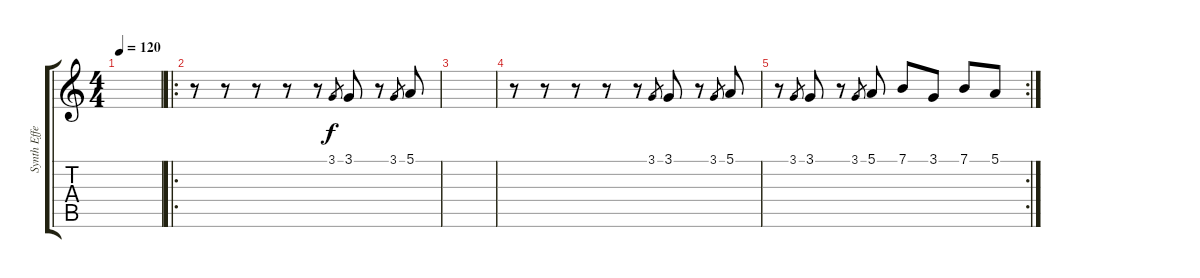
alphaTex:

\track ("Synth Effects (bridge)" "Synth Effe") {instrument orchestrahit}
\staff {score tabs}
\tuning (E4 B3 G3 D3 A2 E2) {hide}
\ts (4 4)
\tempo 120
\clef g2
\ks c
|
\ro
r.8{volume 7} r.8 r.8 r.8 r.8 3.1.8{gr} 3.1.8 r.8 3.1.8{gr} 5.1.8 |
|
r.8 r.8 r.8 r.8 r.8 3.1.8{gr} 3.1.8 r.8 3.1.8{gr} 5.1.8 |
\rc 2
r.8 3.1.8{gr} 3.1.8 r.8 3.1.8{gr} 5.1.8 7.1.8 3.1.8 7.1.8 5.1.8
